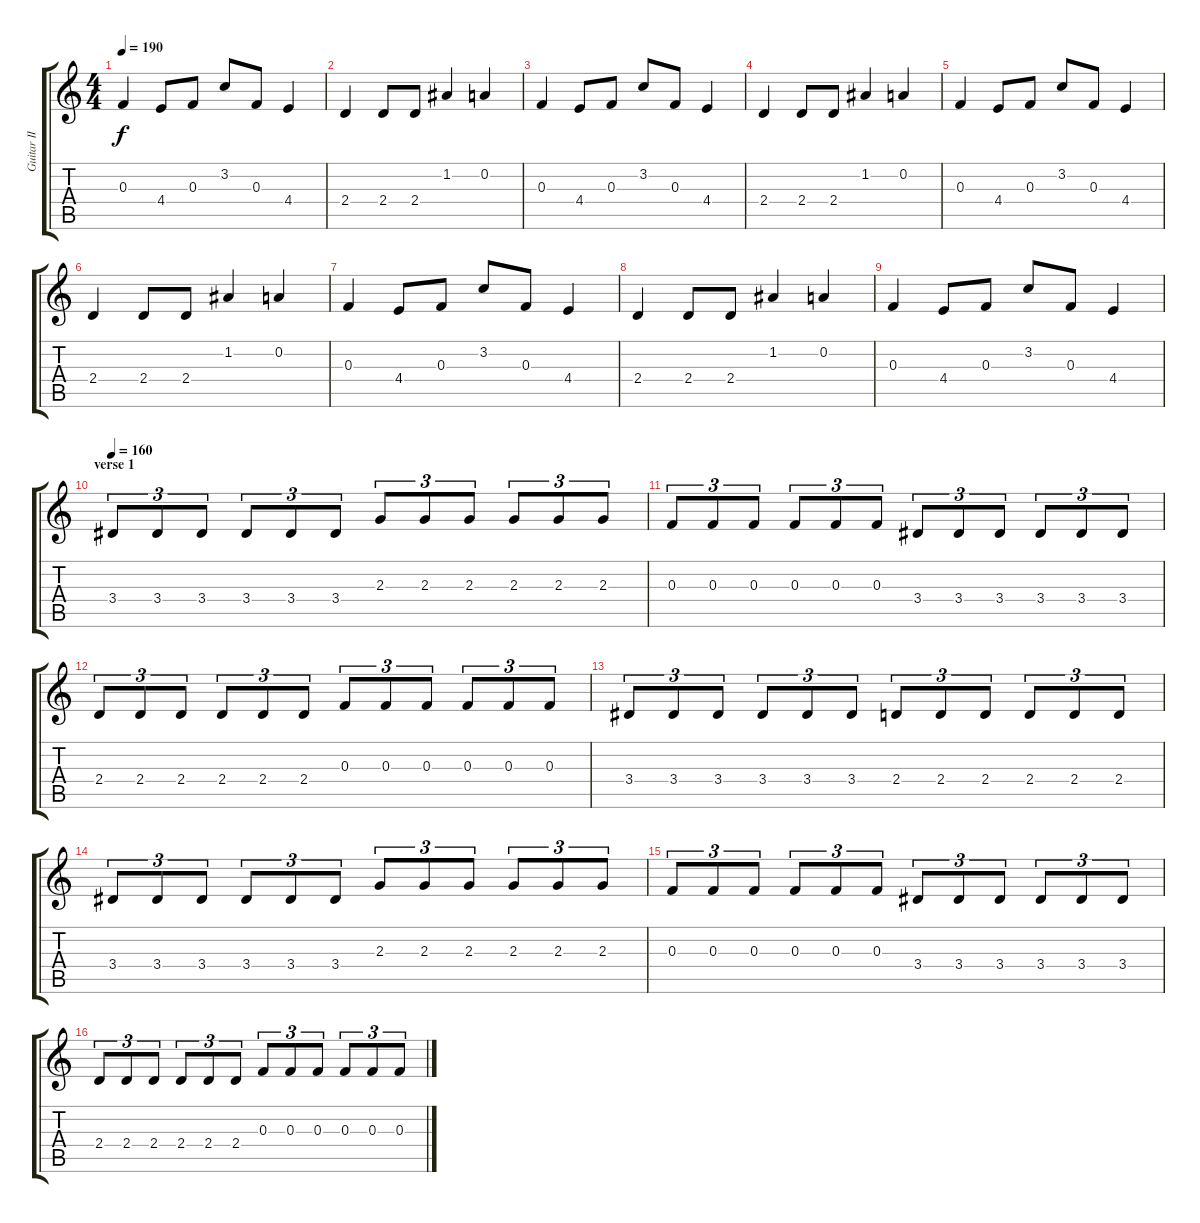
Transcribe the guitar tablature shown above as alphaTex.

\track ("Guitar II" "Guitar II") {instrument distortionguitar}
\staff {score tabs}
\tuning (D4 A3 F3 C3 G2 D2) {hide}
\ts (4 4)
\tempo 190
\clef g2
\ks c
0.3.4{dy f} 4.4.8 0.3.8 3.2.8 0.3.8 4.4.4 |
2.4.4 2.4.8 2.4.8 1.2.4 0.2.4 |
0.3.4 4.4.8 0.3.8 3.2.8 0.3.8 4.4.4 |
2.4.4 2.4.8 2.4.8 1.2.4 0.2.4 |
0.3.4 4.4.8 0.3.8 3.2.8 0.3.8 4.4.4 |
2.4.4 2.4.8 2.4.8 1.2.4 0.2.4 |
0.3.4 4.4.8 0.3.8 3.2.8 0.3.8 4.4.4 |
2.4.4 2.4.8 2.4.8 1.2.4 0.2.4 |
0.3.4 4.4.8 0.3.8 3.2.8 0.3.8 4.4.4 |
\section ("" "verse 1 ")
\tempo 160
3.4.8{tu (3 2)} 3.4.8{tu (3 2)} 3.4.8{tu (3 2)} 3.4.8{tu (3 2)} 3.4.8{tu (3 2)} 3.4.8{tu (3 2)} 2.3.8{tu (3 2)} 2.3.8{tu (3 2)} 2.3.8{tu (3 2)} 2.3.8{tu (3 2)} 2.3.8{tu (3 2)} 2.3.8{tu (3 2)} |
0.3.8{tu (3 2)} 0.3.8{tu (3 2)} 0.3.8{tu (3 2)} 0.3.8{tu (3 2)} 0.3.8{tu (3 2)} 0.3.8{tu (3 2)} 3.4.8{tu (3 2)} 3.4.8{tu (3 2)} 3.4.8{tu (3 2)} 3.4.8{tu (3 2)} 3.4.8{tu (3 2)} 3.4.8{tu (3 2)} |
2.4.8{tu (3 2)} 2.4.8{tu (3 2)} 2.4.8{tu (3 2)} 2.4.8{tu (3 2)} 2.4.8{tu (3 2)} 2.4.8{tu (3 2)} 0.3.8{tu (3 2)} 0.3.8{tu (3 2)} 0.3.8{tu (3 2)} 0.3.8{tu (3 2)} 0.3.8{tu (3 2)} 0.3.8{tu (3 2)} |
3.4.8{tu (3 2)} 3.4.8{tu (3 2)} 3.4.8{tu (3 2)} 3.4.8{tu (3 2)} 3.4.8{tu (3 2)} 3.4.8{tu (3 2)} 2.4.8{tu (3 2)} 2.4.8{tu (3 2)} 2.4.8{tu (3 2)} 2.4.8{tu (3 2)} 2.4.8{tu (3 2)} 2.4.8{tu (3 2)} |
3.4.8{tu (3 2)} 3.4.8{tu (3 2)} 3.4.8{tu (3 2)} 3.4.8{tu (3 2)} 3.4.8{tu (3 2)} 3.4.8{tu (3 2)} 2.3.8{tu (3 2)} 2.3.8{tu (3 2)} 2.3.8{tu (3 2)} 2.3.8{tu (3 2)} 2.3.8{tu (3 2)} 2.3.8{tu (3 2)} |
0.3.8{tu (3 2)} 0.3.8{tu (3 2)} 0.3.8{tu (3 2)} 0.3.8{tu (3 2)} 0.3.8{tu (3 2)} 0.3.8{tu (3 2)} 3.4.8{tu (3 2)} 3.4.8{tu (3 2)} 3.4.8{tu (3 2)} 3.4.8{tu (3 2)} 3.4.8{tu (3 2)} 3.4.8{tu (3 2)} |
2.4.8{tu (3 2)} 2.4.8{tu (3 2)} 2.4.8{tu (3 2)} 2.4.8{tu (3 2)} 2.4.8{tu (3 2)} 2.4.8{tu (3 2)} 0.3.8{tu (3 2)} 0.3.8{tu (3 2)} 0.3.8{tu (3 2)} 0.3.8{tu (3 2)} 0.3.8{tu (3 2)} 0.3.8{tu (3 2)}
